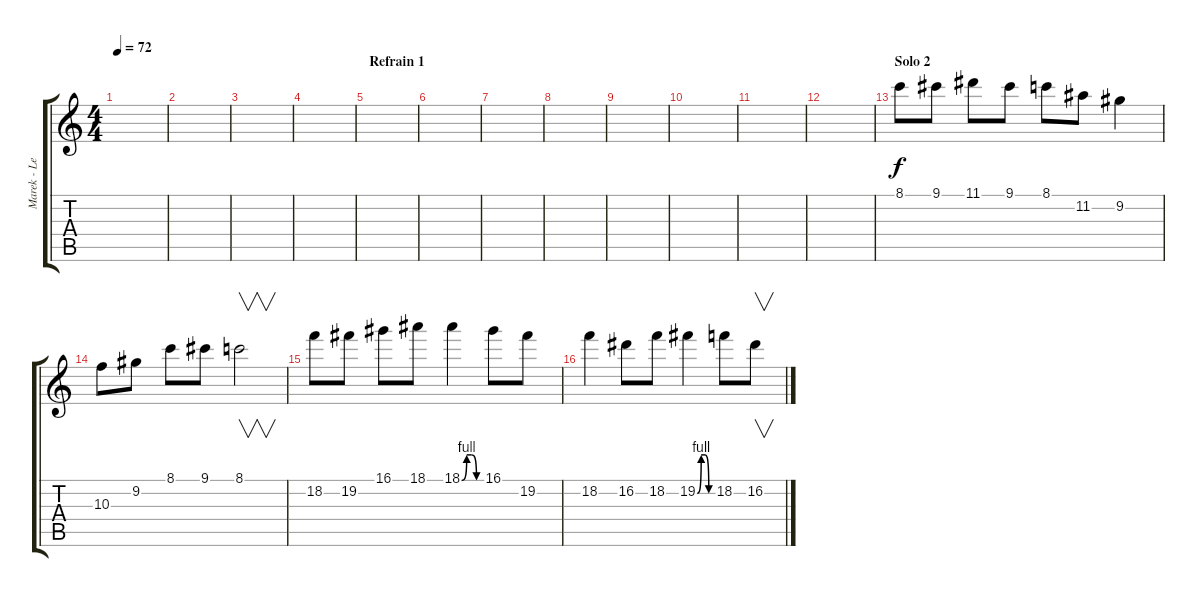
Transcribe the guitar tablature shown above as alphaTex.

\track ("Marek - Lead Guitar" "Marek - Le") {instrument overdrivenguitar}
\staff {score tabs}
\tuning (E4 B3 G3 D3 A2 E2) {hide}
\ts (4 4)
\tempo 72
\clef g2
\ks c
|
|
|
|
\section ("" "Refrain 1")
|
|
|
|
|
|
|
|
\section ("" "Solo 2")
8.1.8 9.1.8 11.1.8 9.1.8 8.1.8 11.2.8 9.2.4 |
10.3.8 9.2.8 8.1.8 9.1.8 8.1.2{v} |
18.2.8 19.2.8 16.1.8 18.1.8 18.1{be (custom 0 0 15 4 30 4 45 0 60 0)}.4 16.1.8 19.2.8 |
18.2.4 16.2.8 18.2.8 19.2{be (custom 0 0 15 4 30 4 45 0 60 0)}.4 18.2.8 16.2.8{v}
